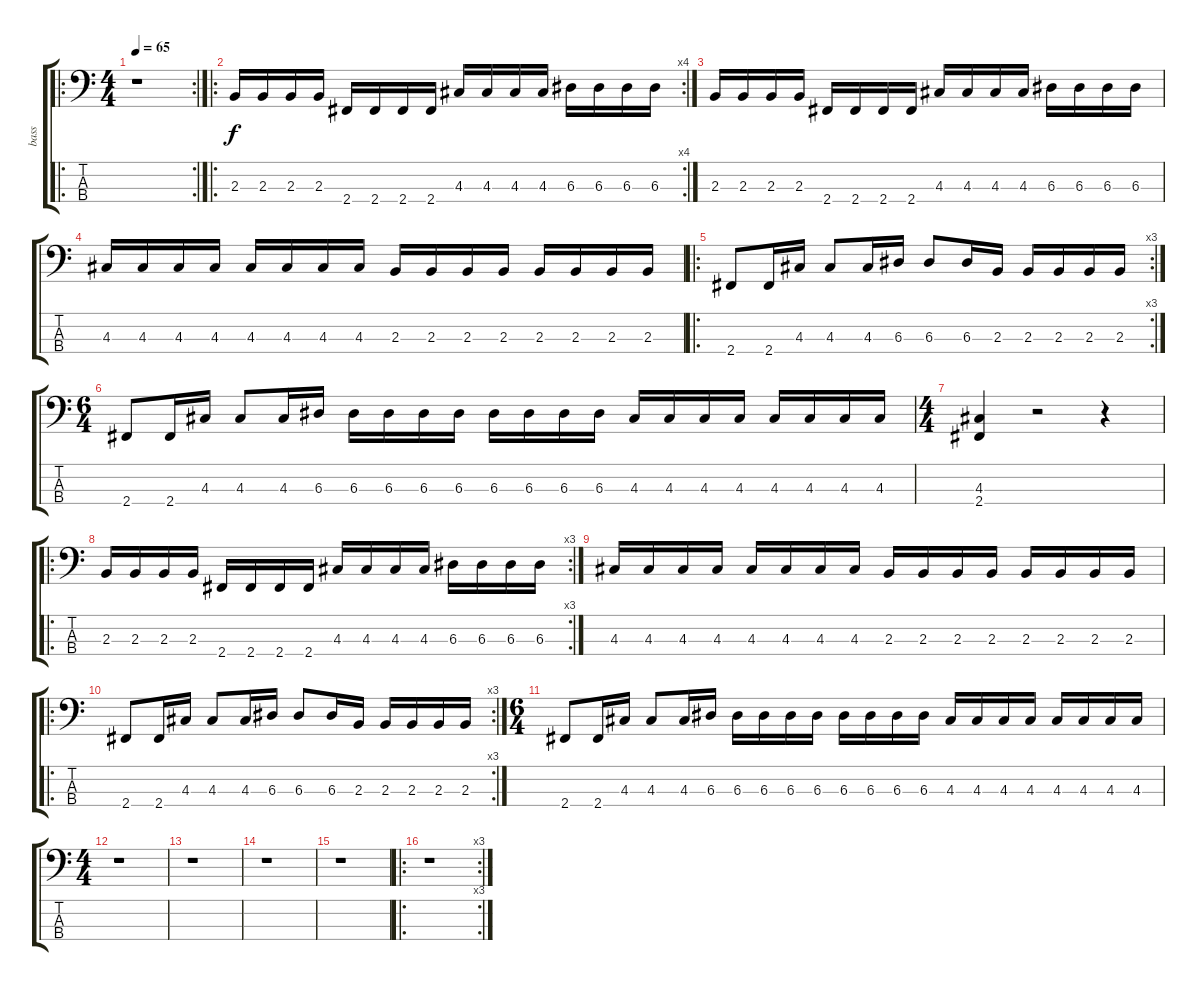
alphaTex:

\track ("bass" "bass") {instrument electricbassfinger}
\staff {score tabs}
\tuning (G2 D2 A1 E1) {hide}
\ro
\rc 2
\ts (4 4)
\tempo 65
\clef f4
\ks c
r.1{dy f instrument electricbassfinger} |
\ro
\rc 4
2.3.16 2.3.16 2.3.16 2.3.16 2.4.16 2.4.16 2.4.16 2.4.16 4.3.16 4.3.16 4.3.16 4.3.16 6.3.16 6.3.16 6.3.16 6.3.16 |
2.3.16 2.3.16 2.3.16 2.3.16 2.4.16 2.4.16 2.4.16 2.4.16 4.3.16 4.3.16 4.3.16 4.3.16 6.3.16 6.3.16 6.3.16 6.3.16 |
4.3.16 4.3.16 4.3.16 4.3.16 4.3.16 4.3.16 4.3.16 4.3.16 2.3.16 2.3.16 2.3.16 2.3.16 2.3.16 2.3.16 2.3.16 2.3.16 |
\ro
\rc 3
2.4.8 2.4.16 4.3.16 4.3.8 4.3.16 6.3.16 6.3.8 6.3.16 2.3.16 2.3.16 2.3.16 2.3.16 2.3.16 |
\ts (6 4)
2.4.8 2.4.16 4.3.16 4.3.8 4.3.16 6.3.16 6.3.16 6.3.16 6.3.16 6.3.16 6.3.16 6.3.16 6.3.16 6.3.16 4.3.16 4.3.16 4.3.16 4.3.16 4.3.16 4.3.16 4.3.16 4.3.16 |
\ts (4 4)
(4.3 2.4).4 r.2 r.4 |
\ro
\rc 3
2.3.16 2.3.16 2.3.16 2.3.16 2.4.16 2.4.16 2.4.16 2.4.16 4.3.16 4.3.16 4.3.16 4.3.16 6.3.16 6.3.16 6.3.16 6.3.16 |
4.3.16 4.3.16 4.3.16 4.3.16 4.3.16 4.3.16 4.3.16 4.3.16 2.3.16 2.3.16 2.3.16 2.3.16 2.3.16 2.3.16 2.3.16 2.3.16 |
\ro
\rc 3
2.4.8 2.4.16 4.3.16 4.3.8 4.3.16 6.3.16 6.3.8 6.3.16 2.3.16 2.3.16 2.3.16 2.3.16 2.3.16 |
\ts (6 4)
2.4.8 2.4.16 4.3.16 4.3.8 4.3.16 6.3.16 6.3.16 6.3.16 6.3.16 6.3.16 6.3.16 6.3.16 6.3.16 6.3.16 4.3.16 4.3.16 4.3.16 4.3.16 4.3.16 4.3.16 4.3.16 4.3.16 |
\ts (4 4)
r.1 |
r.1 |
r.1 |
r.1 |
\ro
\rc 3
r.1
